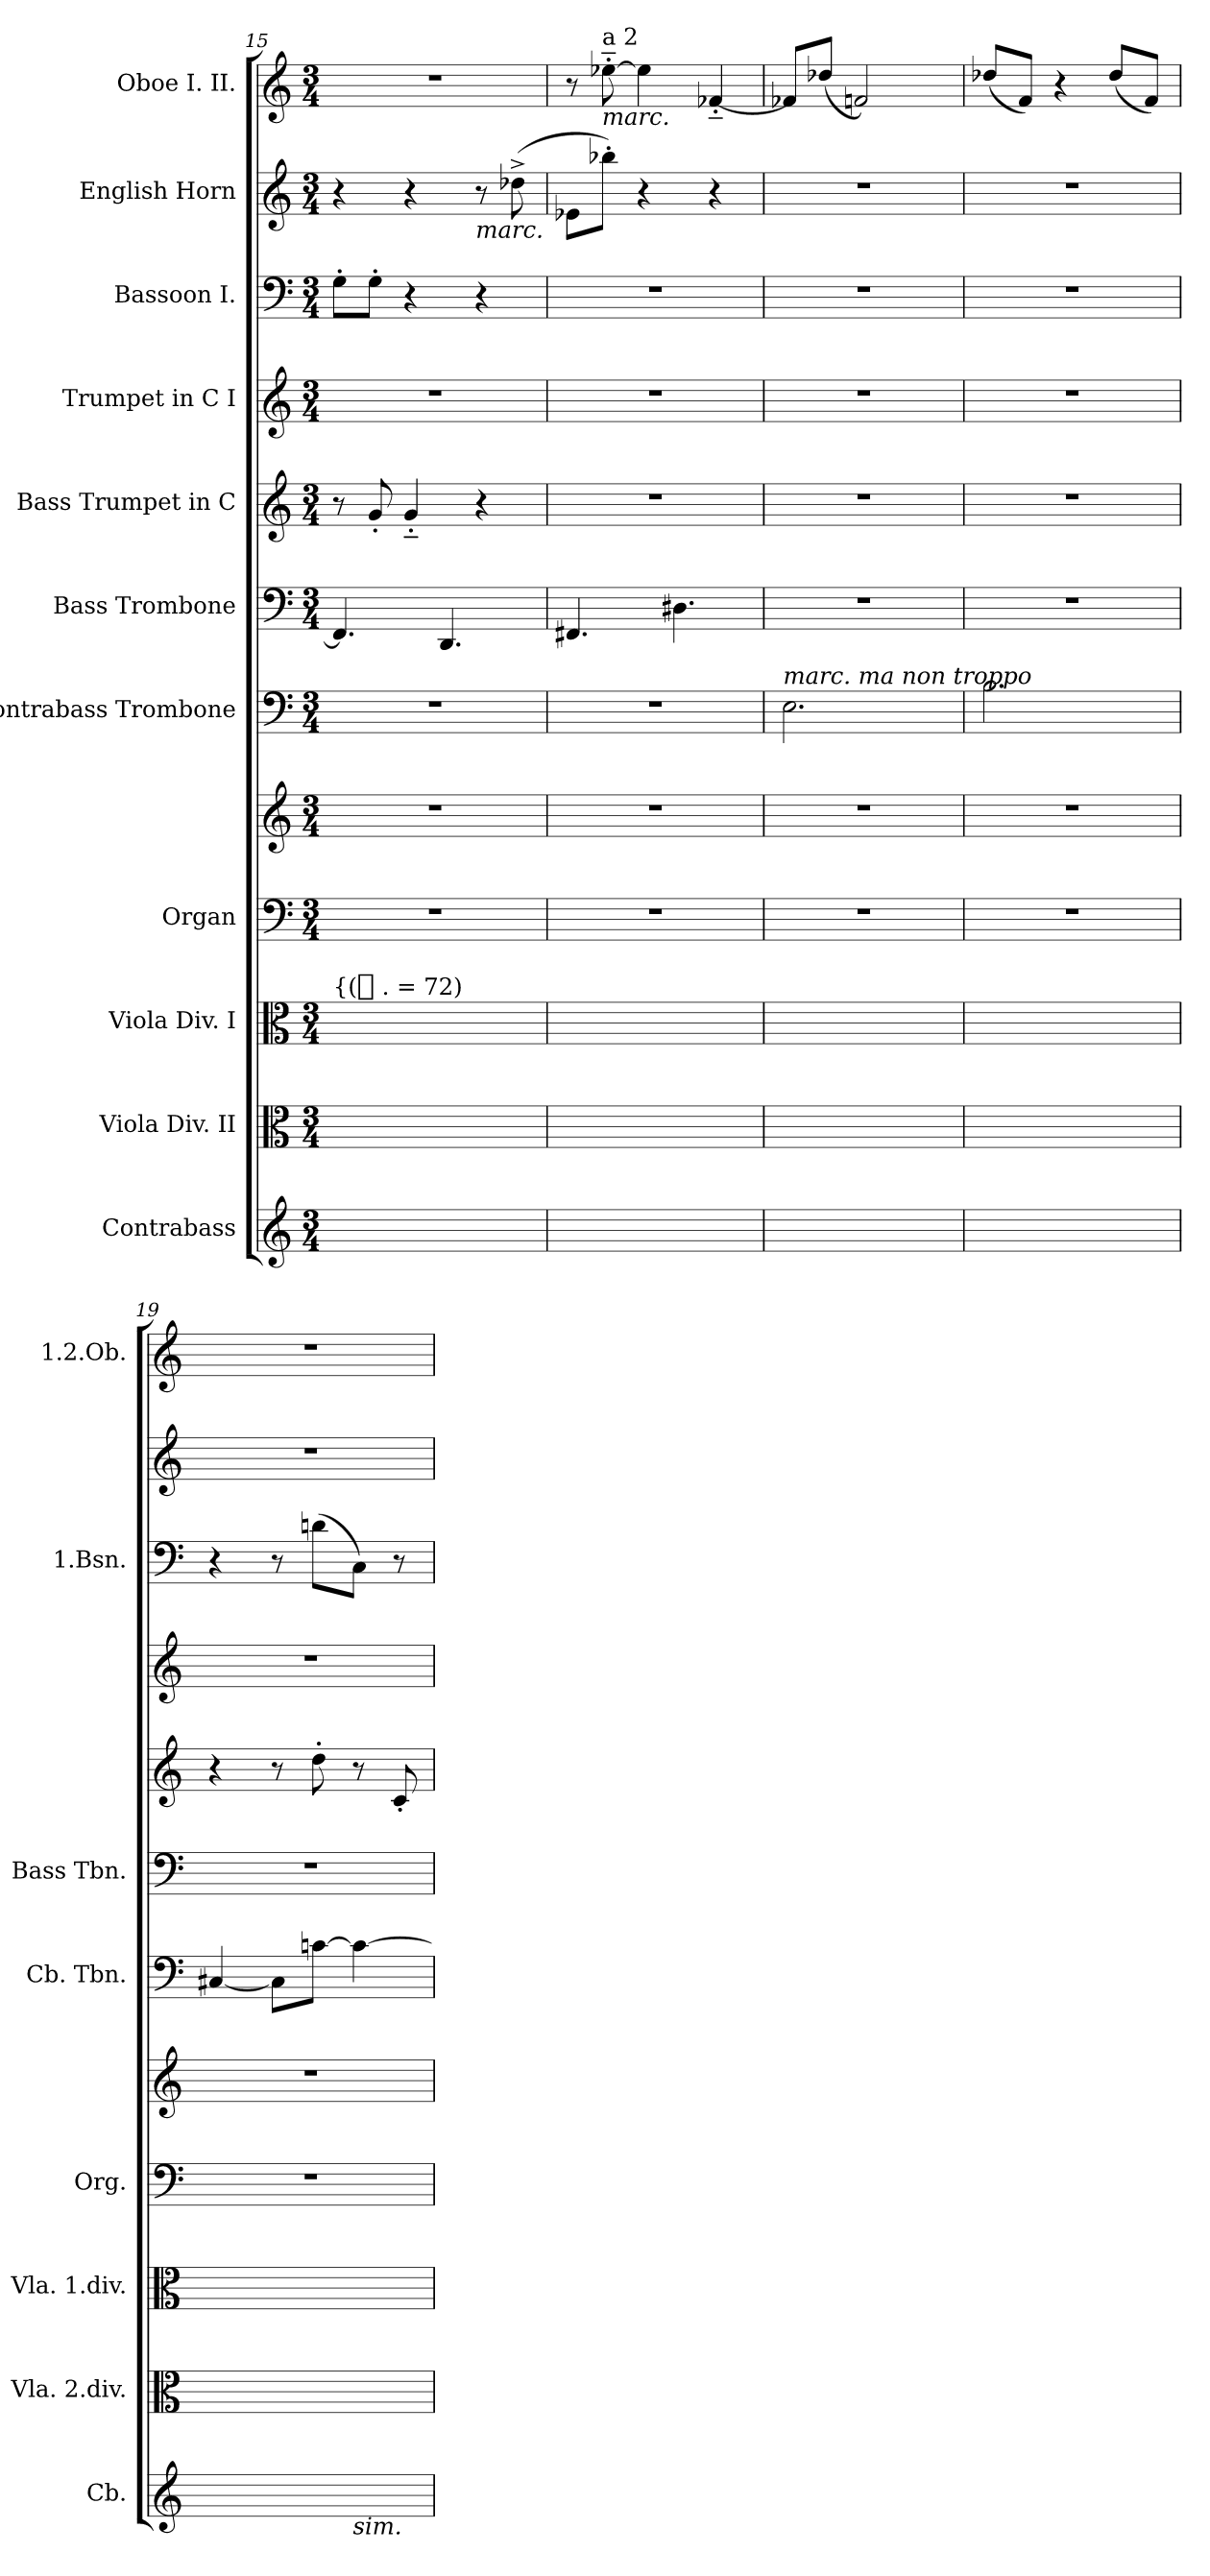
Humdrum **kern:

**kern	**kern	**kern	**kern	**kern	**kern	**kern	**kern	**kern	**kern	**kern	**kern
*part11	*part10	*part9	*part8	*part8	*part7	*part6	*part5	*part4	*part3	*part2	*part1
*staff12	*staff11	*staff10	*staff9	*staff8	*staff7	*staff6	*staff5	*staff4	*staff3	*staff2	*staff1
*I"Contrabass	*I"Viola Div. II	*I"Viola Div. I	*I"Organ	*	*I"Contrabass Trombone	*I"Bass Trombone	*I"Bass Trumpet in C	*I"Trumpet in C I	*I"Bassoon I.	*I"English Horn	*I"Oboe I. II.
*I'Cb.	*I'Vla. 2.div.	*I'Vla. 1.div.	*I'Org.	*	*I'Cb. Tbn.	*I'Bass Tbn.	*	*	*I'1.Bsn.	*	*I'1.2.Ob.
*clefG2	*clefC3	*clefC3	*clefF4	*clefG2	*clefF4	*clefF4	*clefG2	*clefG2	*clefF4	*clefG2	*clefG2
*ITrd7c12	*	*	*	*	*ITrd7c12	*	*ITrd7c12	*	*	*ITrd4c7	*
*k[]	*k[]	*k[]	*k[]	*k[]	*k[]	*k[]	*k[]	*k[]	*k[]	*k[b-]	*k[]
*M3/4	*M3/4	*M3/4	*M3/4	*M3/4	*M3/4	*M3/4	*M3/4	*M3/4	*M3/4	*M3/4	*M3/4
=15	=15	=15	=15	=15	=15	=15	=15	=15	=15	=15	=15
!	!	!LO:TX:a:t={([quarter] . = 72)	!	!	!	!	!	!	!	!	!
4%3ryy	4ryy	2ryy	4%3r	4%3r	4%3r	4.FF]	8r	4%3r	8G'L	4r	4%3r
.	.	.	.	.	.	.	8G'	.	8G'J	.	.
.	2ryy	.	.	.	.	.	4G'~	.	4r	4r	.
.	.	.	.	.	.	4.DD	.	.	.	.	.
!	!	!	!	!	!	!	!	!	!	!LO:TX:b:i:t=marc.	!
.	.	4ryy	.	.	.	.	4r	.	4r	8r	.
.	.	.	.	.	.	.	.	.	.	(8g-X^	.
=16	=16	=16	=16	=16	=16	=16	=16	=16	=16	=16	=16
4%3ryy	2ryy	4ryy	4%3r	4%3r	4%3r	4.FF#X	4%3r	4%3r	4%3r	8A-XL	8r
!	!	!	!	!	!	!	!	!	!	!	!LO:TX:a:t=a 2
!	!	!	!	!	!	!	!	!	!	!	!LO:TX:b:i:t=marc.
.	.	.	.	.	.	.	.	.	.	8ee-X'J)	[8ee-X'~
.	.	2ryy	.	.	.	.	.	.	.	4r	4ee-]
.	.	.	.	.	.	4.D#X	.	.	.	.	.
.	4ryy	.	.	.	.	.	.	.	.	4r	[4f-X'~
=17	=17	=17	=17	=17	=17	=17	=17	=17	=17	=17	=17
!	!	!	!	!	!LO:TX:a:i:t=marc. ma non troppo	!	!	!	!	!	!
4ryy	2ryy	4ryy	4%3r	4%3r	2.EE	4%3r	4%3r	4%3r	4%3r	4%3r	8f-XL]
.	.	.	.	.	.	.	.	.	.	.	(8dd-XJ
2ryy	.	4ryy	.	.	.	.	.	.	.	.	2fn)
.	4ryy	4ryy	.	.	.	.	.	.	.	.	.
=18	=18	=18	=18	=18	=18	=18	=18	=18	=18	=18	=18
2ryy	2ryy	4ryy	4%3r	4%3r	2.BB	4%3r	4%3r	4%3r	4%3r	4%3r	(8dd-XL
.	.	.	.	.	.	.	.	.	.	.	8fJ)
.	.	2ryy	.	.	.	.	.	.	.	.	4r
4ryy	4ryy	.	.	.	.	.	.	.	.	.	(8dd-L
.	.	.	.	.	.	.	.	.	.	.	8fJ)
=19	=19	=19	=19	=19	=19	=19	=19	=19	=19	=19	=19
4ryy	4ryy	2ryy	4%3r	4%3r	[4CC#X	4%3r	4r	4%3r	4r	4%3r	4%3r
4ryy	2ryy	.	.	.	8CC#L]	.	8r	.	8r	.	.
.	.	.	.	.	[8CnJ	.	8d'	.	(8dniL	.	.
!LO:TX:b:i:t=sim.	!	!	!	!	!	!	!	!	!	!	!
4ryy	.	4ryy	.	.	4C_	.	8r	.	8CJ)	.	.
.	.	.	.	.	.	.	8C'	.	8r	.	.
=	=	=	=	=	=	=	=	=	=	=	=
*-	*-	*-	*-	*-	*-	*-	*-	*-	*-	*-	*-
